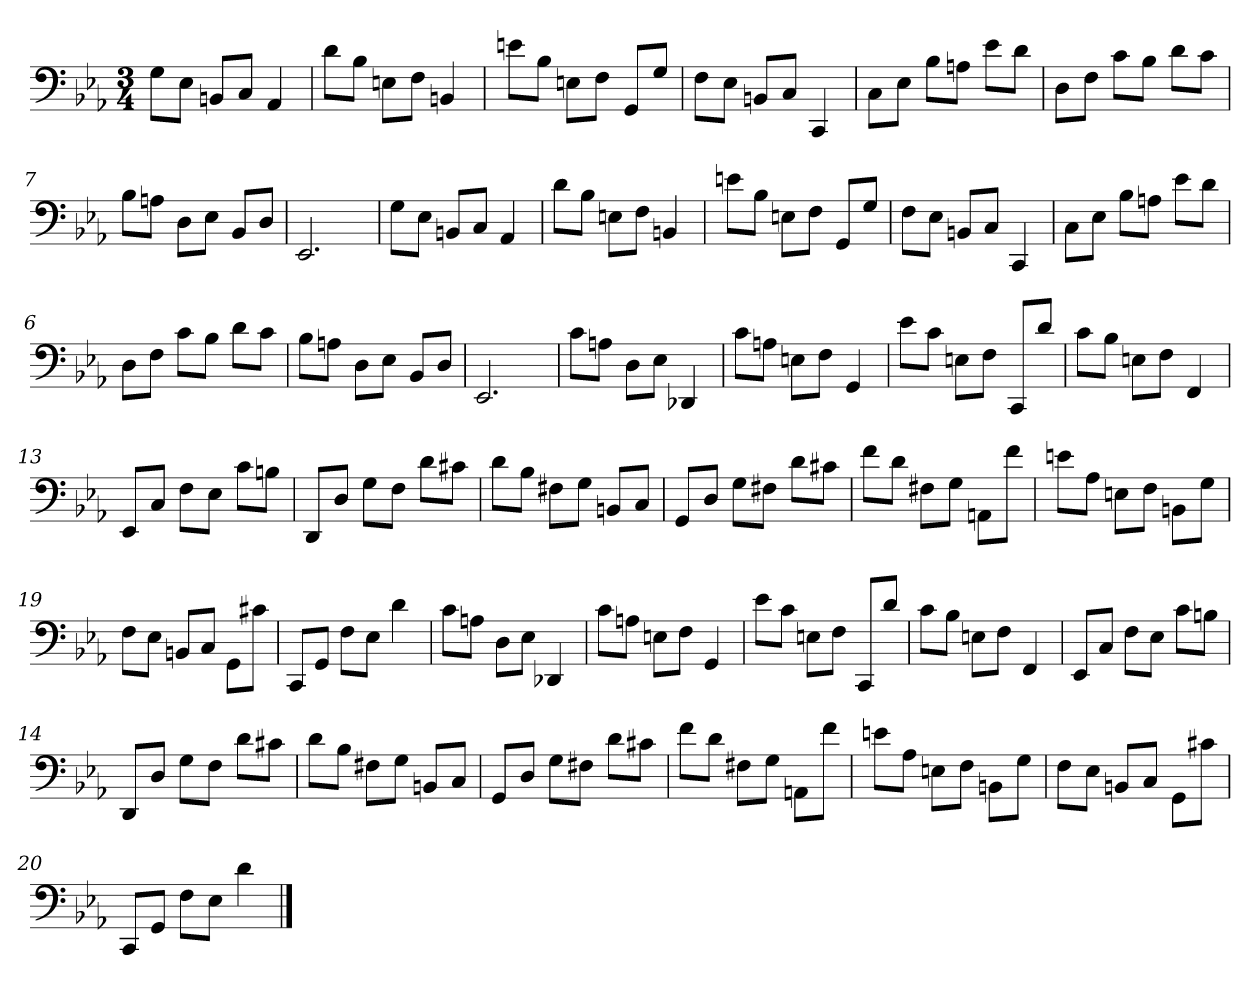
**kern
*part1
*staff1
*clefF4
*k[b-e-a-]
*c:
*M3/4
=1
8G\L
8E-\J
8BBn/L
8C/J
4AA-
=2
8d\L
8B-\J
8En\L
8F\J
4BBn
=3
8en\L
8B-\J
8En\L
8F\J
8GG/L
8G/J
=4
8F\L
8E-\J
8BBn/L
8C/J
4CC
=5
8C\L
8E-\J
8B-\L
8An\J
8e-\L
8d\J
=6
8D\L
8F\J
8c\L
8B-\J
8d\L
8c\J
=7
8B-\L
8An\J
8D\L
8E-\J
8BB-/L
8D/J
=8
2.EE-
=9
8G\L
8E-\J
8BBn/L
8C/J
4AA-
=2
8d\L
8B-\J
8En\L
8F\J
4BBn
=3
8en\L
8B-\J
8En\L
8F\J
8GG/L
8G/J
=4
8F\L
8E-\J
8BBn/L
8C/J
4CC
=5
8C\L
8E-\J
8B-\L
8An\J
8e-\L
8d\J
=6
8D\L
8F\J
8c\L
8B-\J
8d\L
8c\J
=7
8B-\L
8An\J
8D\L
8E-\J
8BB-/L
8D/J
=8
2.EE-
=9
8c\L
8An\J
8D\L
8E-\J
4DD-X
=10
8c\L
8An\J
8En\L
8F\J
4GG
=11
8e-\L
8c\J
8En\L
8F\J
8CC/L
8d/J
=12
8c\L
8B-\J
8En\L
8F\J
4FF
=13
8EE-/L
8C/J
8F\L
8E-\J
8c\L
8Bn\J
=14
8DD/L
8D/J
8G\L
8F\J
8d\L
8c#X\J
=15
8d\L
8B-\J
8F#X\L
8G\J
8BBn/L
8C/J
=16
8GG/L
8D/J
8G\L
8F#X\J
8d\L
8c#X\J
=17
8f\L
8d\J
8F#X\L
8G\J
8AAn\L
8f\J
=18
8en\L
8A-\J
8En\L
8F\J
8BBn\L
8G\J
=19
8F\L
8E-\J
8BBn/L
8C/J
8GG\L
8c#X\J
=20
8CC/L
8GG/J
8F\L
8E-\J
4d
=21
8c\L
8An\J
8D\L
8E-\J
4DD-X
=10
8c\L
8An\J
8En\L
8F\J
4GG
=11
8e-\L
8c\J
8En\L
8F\J
8CC/L
8d/J
=12
8c\L
8B-\J
8En\L
8F\J
4FF
=13
8EE-/L
8C/J
8F\L
8E-\J
8c\L
8Bn\J
=14
8DD/L
8D/J
8G\L
8F\J
8d\L
8c#X\J
=15
8d\L
8B-\J
8F#X\L
8G\J
8BBn/L
8C/J
=16
8GG/L
8D/J
8G\L
8F#X\J
8d\L
8c#X\J
=17
8f\L
8d\J
8F#X\L
8G\J
8AAn\L
8f\J
=18
8en\L
8A-\J
8En\L
8F\J
8BBn\L
8G\J
=19
8F\L
8E-\J
8BBn/L
8C/J
8GG\L
8c#X\J
=20
8CC/L
8GG/J
8F\L
8E-\J
4d
==
*-
